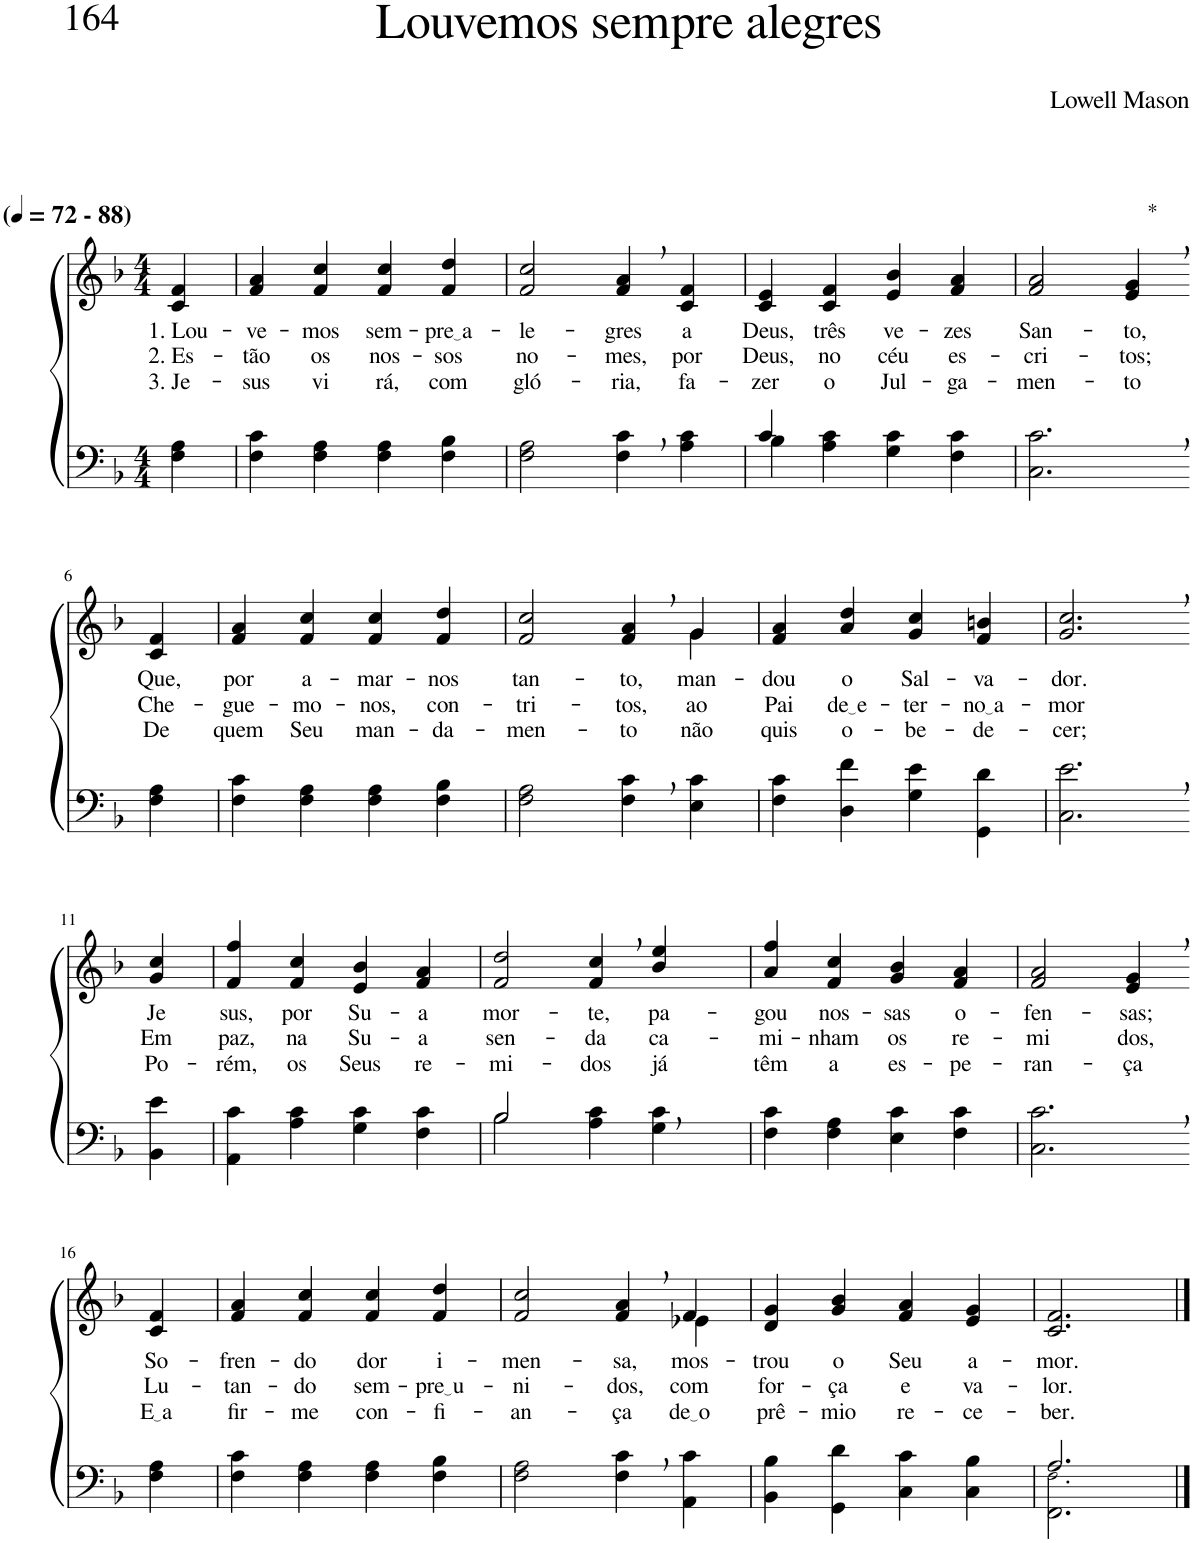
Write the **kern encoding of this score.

**kern	**kern	**text	**text	**text
*part2	*part1	*part1	*part1	*part1
*staff2	*staff1	*staff1	*staff1	*staff1
*I"Parte III e IV	*I"Parte I e II	*	*	*
*clefF4	*clefG2	*	*	*
*Trd1c2	*Trd1c2	*	*	*
*k[b-]	*k[b-]	*	*	*
*M4/4	*M4/4	*	*	*
*MM72	*MM72	*	*	*
=1	=1	=1	=1	=1
!	!LO:TX:a:B:t=(	!	!	!
!	!LO:TX:a:B:t=- 88)	!	!	!
!	!	!LO:LY:b	!LO:LY:b	!LO:LY:b
4F\ 4A\	4c/ 4f/	1. Lou-	2. Es-	3. Je-
=2	=2	=2	=2	=2
!	!	!LO:LY:b	!LO:LY:b	!LO:LY:b
4F\ 4c\	4f/ 4a/	-ve-	-tão	-sus
!	!	!LO:LY:b	!LO:LY:b	!LO:LY:b
4F\ 4A\	4f/ 4cc/	-mos	os	vi
!	!	!LO:LY:b	!LO:LY:b	!LO:LY:b
4F\ 4A\	4f/ 4cc/	sem-	nos-	rá,
!	!	!LO:LY:b	!LO:LY:b	!LO:LY:b
4F\ 4B-\	4f/ 4dd/	pre a	-sos	com
=3	=3	=3	=3	=3
!	!	!LO:LY:b	!LO:LY:b	!LO:LY:b
2F\ 2A\	2f/ 2cc/	-le-	no-	gló-
!	!	!LO:LY:b	!LO:LY:b	!LO:LY:b
4F\, 4c\,	4f/, 4a/,	-gres	-mes,	-ria,
!	!	!LO:LY:b	!LO:LY:b	!LO:LY:b
4A\ 4c\	4c/ 4f/	a	por	fa-
=4	=4	=4	=4	=4
*^	*	*	*	*
!	!	!	!LO:LY:b	!LO:LY:b	!LO:LY:b
4c/	4B-\	4c/ 4e/	Deus,	Deus,	-zer
!	!	!	!LO:LY:b	!LO:LY:b	!LO:LY:b
2.ryy	4A\ 4c\	4c/ 4f/	três	no	o
!	!	!	!LO:LY:b	!LO:LY:b	!LO:LY:b
.	4G\ 4c\	4e/ 4b-/	ve-	céu	Jul-
!	!	!	!LO:LY:b	!LO:LY:b	!LO:LY:b
.	4F\ 4c\	4f/ 4a/	-zes	es-	-ga-
=5	=5	=5	=5	=5	=5
!	!	!	!LO:LY:b	!LO:LY:b	!LO:LY:b
*v	*v	*	*	*	*
2.C\, 2.c\,	2f/ 2a/	San-	-cri-	-men-
!	!LO:TX:a:t=*	!	!	!
!	!	!LO:LY:b	!LO:LY:b	!LO:LY:b
.	4e/, 4g/,	-to,	-tos;	-to
!!LO:LB:g=z
=6-	=6-	=6-	=6-	=6-
!	!	!LO:LY:b	!LO:LY:b	!LO:LY:b
4F\ 4A\	4c/ 4f/	Que,	Che-	De
=7	=7	=7	=7	=7
!	!	!LO:LY:b	!LO:LY:b	!LO:LY:b
4F\ 4c\	4f/ 4a/	por	-gue-	quem
!	!	!LO:LY:b	!LO:LY:b	!LO:LY:b
4F\ 4A\	4f/ 4cc/	a-	-mo-	Seu
!	!	!LO:LY:b	!LO:LY:b	!LO:LY:b
4F\ 4A\	4f/ 4cc/	-mar-	-nos,	man-
!	!	!LO:LY:b	!LO:LY:b	!LO:LY:b
4F\ 4B-\	4f/ 4dd/	-nos	con-	-da-
=8	=8	=8	=8	=8
!	!	!LO:LY:b	!LO:LY:b	!LO:LY:b
*	*^	*	*	*
2F\ 2A\	2f/ 2cc/	2.ryy	tan-	-tri-	-men-
!	!	!	!LO:LY:b	!LO:LY:b	!LO:LY:b
4F\, 4c\,	4f/, 4a/,	.	-to,	-tos,	-to
!	!	!	!LO:LY:b	!LO:LY:b	!LO:LY:b
4E\ 4c\	4g/	4g\	man-	ao	não
=9	=9	=9	=9	=9	=9
!	!	!	!LO:LY:b	!LO:LY:b	!LO:LY:b
*	*v	*v	*	*	*
4F\ 4c\	4f/ 4a/	-dou	Pai	quis
!	!	!LO:LY:b	!LO:LY:b	!LO:LY:b
4D\ 4f\	4a/ 4dd/	o	de e	o-
!	!	!LO:LY:b	!LO:LY:b	!LO:LY:b
4G\ 4e\	4g/ 4cc/	Sal-	-ter-	-be-
!	!	!LO:LY:b	!LO:LY:b	!LO:LY:b
4GG\ 4d\	4f/ 4bn/	-va-	no a	-de-
=10	=10	=10	=10	=10
!	!	!LO:LY:b	!LO:LY:b	!LO:LY:b
2.C\, 2.e\,	2.g/, 2.cc/,	-dor.	-mor	-cer;
!!LO:LB:g=z
=11-	=11-	=11-	=11-	=11-
!	!	!LO:LY:b	!LO:LY:b	!LO:LY:b
4BB-\ 4e\	4g/ 4cc/	Je	Em	Po-
=12	=12	=12	=12	=12
!	!	!LO:LY:b	!LO:LY:b	!LO:LY:b
4AA\ 4c\	4f/ 4ff/	sus,	paz,	-rém,
!	!	!LO:LY:b	!LO:LY:b	!LO:LY:b
4A\ 4c\	4f/ 4cc/	por	na	os
!	!	!LO:LY:b	!LO:LY:b	!LO:LY:b
4G\ 4c\	4e/ 4b-/	Su-	Su-	Seus
!	!	!LO:LY:b	!LO:LY:b	!LO:LY:b
4F\ 4c\	4f/ 4a/	-a	-a	re-
=13	=13	=13	=13	=13
*^	*	*	*	*
!	!	!	!LO:LY:b	!LO:LY:b	!LO:LY:b
2B-/	2B-\	2f/ 2dd/	mor-	sen-	-mi-
!	!	!	!LO:LY:b	!LO:LY:b	!LO:LY:b
2ryy	4A\ 4c\	4f/, 4cc/,	-te,	-da	-dos
!	!	!	!LO:LY:b	!LO:LY:b	!LO:LY:b
.	4G\ 4c\	4b-/ 4ee/	pa-	ca-	já
=14	=14	=14	=14	=14	=14
!	!	!	!LO:LY:b	!LO:LY:b	!LO:LY:b
*v	*v	*	*	*	*
4F\ 4c\	4a/ 4ff/	-gou	-mi-	têm
!	!	!LO:LY:b	!LO:LY:b	!LO:LY:b
4F\ 4A\	4f/ 4cc/	nos-	-nham	a
!	!	!LO:LY:b	!LO:LY:b	!LO:LY:b
4E\ 4c\	4g/ 4b-/	-sas	os	es-
!	!	!LO:LY:b	!LO:LY:b	!LO:LY:b
4F\ 4c\	4f/ 4a/	o-	re-	-pe-
=15	=15	=15	=15	=15
!	!	!LO:LY:b	!LO:LY:b	!LO:LY:b
2.C\, 2.c\,	2f/ 2a/	-fen-	-mi	-ran-
!	!	!LO:LY:b	!LO:LY:b	!LO:LY:b
.	4e/, 4g/,	-sas;	dos,	-ça
!!LO:LB:g=z
=16-	=16-	=16-	=16-	=16-
!	!	!LO:LY:b	!LO:LY:b	!LO:LY:b
4F\ 4A\	4c/ 4f/	So-	Lu-	E a
=17	=17	=17	=17	=17
!	!	!LO:LY:b	!LO:LY:b	!LO:LY:b
4F\ 4c\	4f/ 4a/	-fren-	-tan-	fir-
!	!	!LO:LY:b	!LO:LY:b	!LO:LY:b
4F\ 4A\	4f/ 4cc/	-do	-do	-me
!	!	!LO:LY:b	!LO:LY:b	!LO:LY:b
4F\ 4A\	4f/ 4cc/	dor	sem-	con-
!	!	!LO:LY:b	!LO:LY:b	!LO:LY:b
4F\ 4B-\	4f/ 4dd/	i-	pre u	-fi-
=18	=18	=18	=18	=18
!	!	!LO:LY:b	!LO:LY:b	!LO:LY:b
*	*^	*	*	*
2F\ 2A\	2f/ 2cc/	2.ryy	-men-	-ni-	-an-
!	!	!	!LO:LY:b	!LO:LY:b	!LO:LY:b
4F\, 4c\,	4f/, 4a/,	.	-sa,	-dos,	-ça
!	!	!	!LO:LY:b	!LO:LY:b	!LO:LY:b
4AA\ 4c\	4f/	4e-X\	mos-	com	de o
=19	=19	=19	=19	=19	=19
!	!	!	!LO:LY:b	!LO:LY:b	!LO:LY:b
*	*v	*v	*	*	*
4BB-\ 4B-\	4d/ 4g/	-trou	for-	prê-
!	!	!LO:LY:b	!LO:LY:b	!LO:LY:b
4GG\ 4d\	4g/ 4b-/	o	-ça	-mio
!	!	!LO:LY:b	!LO:LY:b	!LO:LY:b
4C\ 4c\	4f/ 4a/	Seu	e	re-
!	!	!LO:LY:b	!LO:LY:b	!LO:LY:b
4C\ 4B-\	4e/ 4g/	a-	va-	-ce-
=20	=20	=20	=20	=20
*^	*	*	*	*
!	!	!	!LO:LY:b	!LO:LY:b	!LO:LY:b
2.A/	2.FF\ 2.F!\	2.c/ 2.f/	-mor.	-lor.	-ber.
*v	*v	*	*	*	*
==	==	==	==	==
*-	*-	*-	*-	*-
